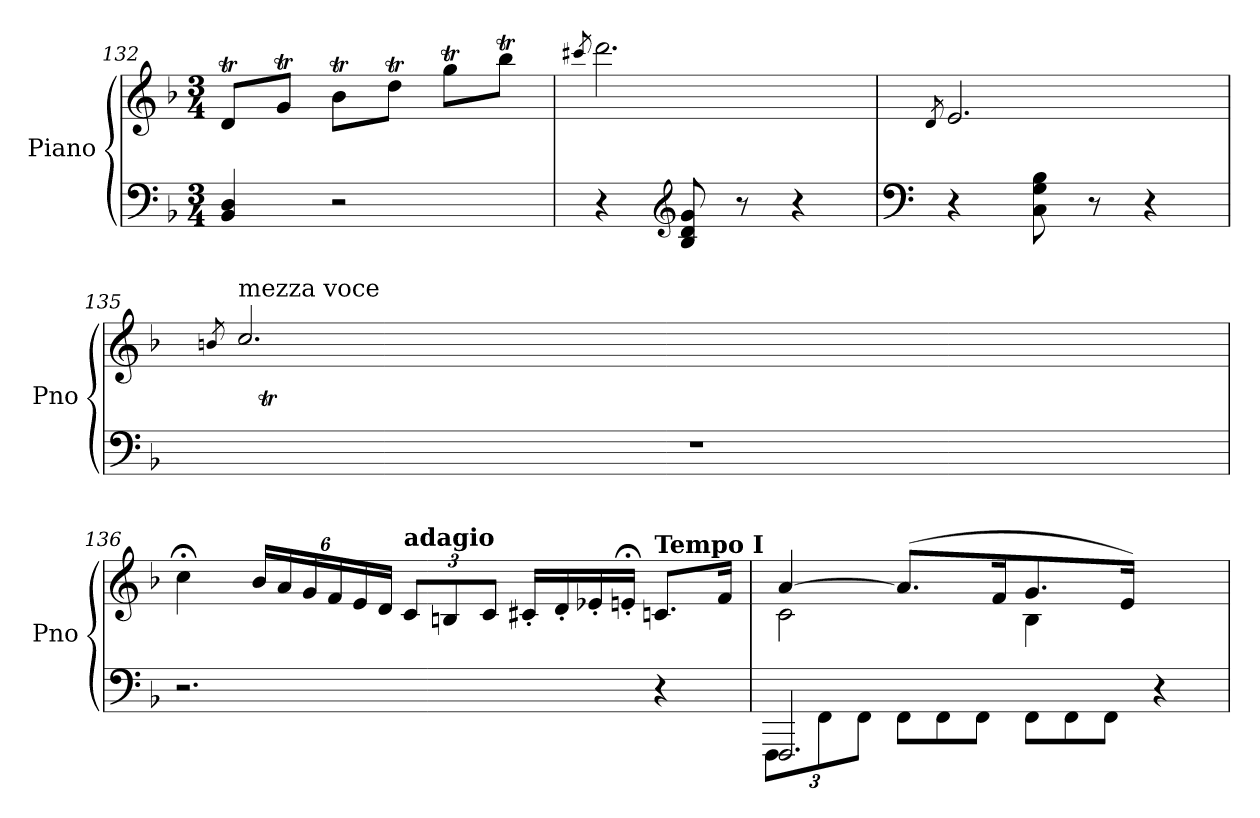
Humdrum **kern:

**kern	**kern
*part1	*part1
*staff2	*staff1
*I"Piano	*
*I'Pno	*
*clefF4	*clefG2
*k[b-]	*k[b-]
*F:	*F:
*M3/4	*M3/4
=132	=132
4BB-/ 4D/	8dT/L
.	8gT/J
2r	8b-T\L
.	8ddT\J
.	8ggT\L
.	8bb-T\J
!!LO:LB:g=z
=133	=133
.	8qccc#X/
4r	2.ddd\
*clefG2	*
8B-/ 8d/ 8g/	.
8r	.
4r	.
=134	=134
*clefF4	*
.	8qd/
4r	2.e/
8C\ 8G\ 8B-\	.
8r	.
4r	.
=135	=135
.	8qbn/
*	*^
!	!LO:TX:a:t=mezza voce	!
2.r	2.cc/	32btLLLyy
.	.	32ccyy
.	.	32byy
.	.	32ccyy
.	.	32byy
.	.	32ccyy
.	.	32byy
.	.	32ccJJJyy
.	.	32bLLLyy
.	.	32ccyy
.	.	32byy
.	.	32ccyy
.	.	32byy
.	.	32ccyy
.	.	32byy
.	.	32ccJJJyy
.	.	32bLLLyy
.	.	32ccyy
.	.	32byy
.	.	32ccyy
.	.	32byy
.	.	32ccyy
.	.	32bTTTyy
.	.	32ccJJJyy
*	*v	*v
!!LO:LB:g=z
=136	=136
2.r	4cc;<\
*	*Xbrackettup
.	24b-/LL
.	24a/
.	24g/
.	24f/
.	24e/
.	24d/JJ
!	!LO:TX:a:B:t=adagio
.	12c/L
.	12Bn/
.	12c/J
4ryy	16c#X'/LL
.	16d'/
.	16e-X'/
.	16en;<'/JJ
!	!LO:TX:a:B:t=Tempo I
4r	8.cn/L
.	16f/Jk
=137	=137
*^	*
*	*Xbrackettup	*
*	*	*^
2.FFF/	12FFF\L	[4a/	2c\
.	12FF\	.	.
.	12FF\J	.	.
*	*Xtuplet	*	*
.	12FF\L	(>8.a/L]	.
.	12FF\	.	.
.	12FF\J	.	.
.	.	16f/K	.
.	12FF\L	8.g/	4B-\
.	12FF\	.	.
.	12FF\J	.	.
.	.	16e/Jk)	.
4r	4ryy	4ryy	4ryy
*v	*v	*	*
*	*v	*v
=	=
*-	*-
